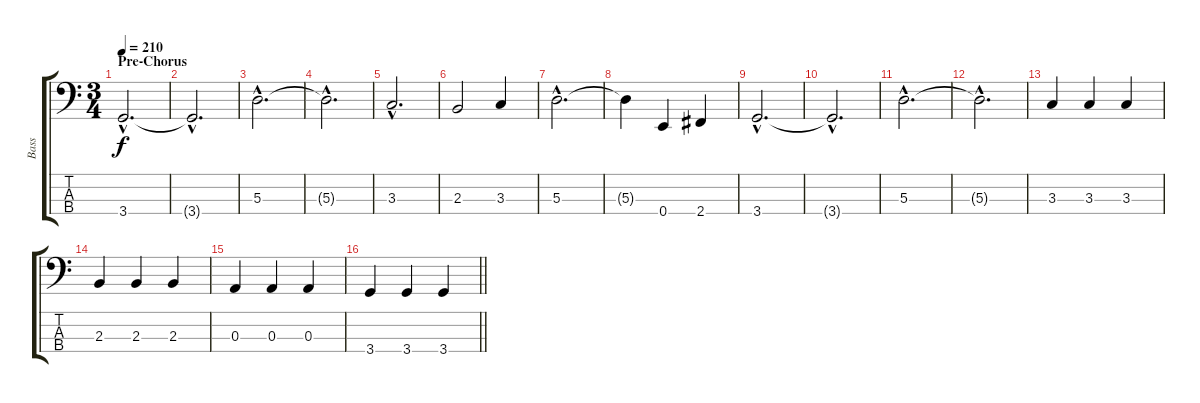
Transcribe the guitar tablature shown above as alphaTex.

\track ("Bass" "Bass") {instrument electricbassfinger}
\staff {score tabs}
\tuning (G2 D2 A1 E1) {hide}
\ts (3 4)
\section ("" "Pre-Chorus")
\tempo 210
\clef f4
\ks c
3.4{hac}.2{d dy f} |
3.4{hac t}.2{d} |
5.3{hac}.2{d} |
5.3{hac t}.2{d} |
3.3{hac}.2{d} |
2.3.2 3.3.4 |
5.3{hac}.2{d} |
5.3{t}.4 0.4.4 2.4.4 |
3.4{hac}.2{d} |
3.4{hac t}.2{d} |
5.3{hac}.2{d} |
5.3{hac t}.2{d} |
3.3.4 3.3.4 3.3.4 |
2.3.4 2.3.4 2.3.4 |
0.3.4 0.3.4 0.3.4 |
\barLineRight lightlight
3.4.4 3.4.4 3.4.4
